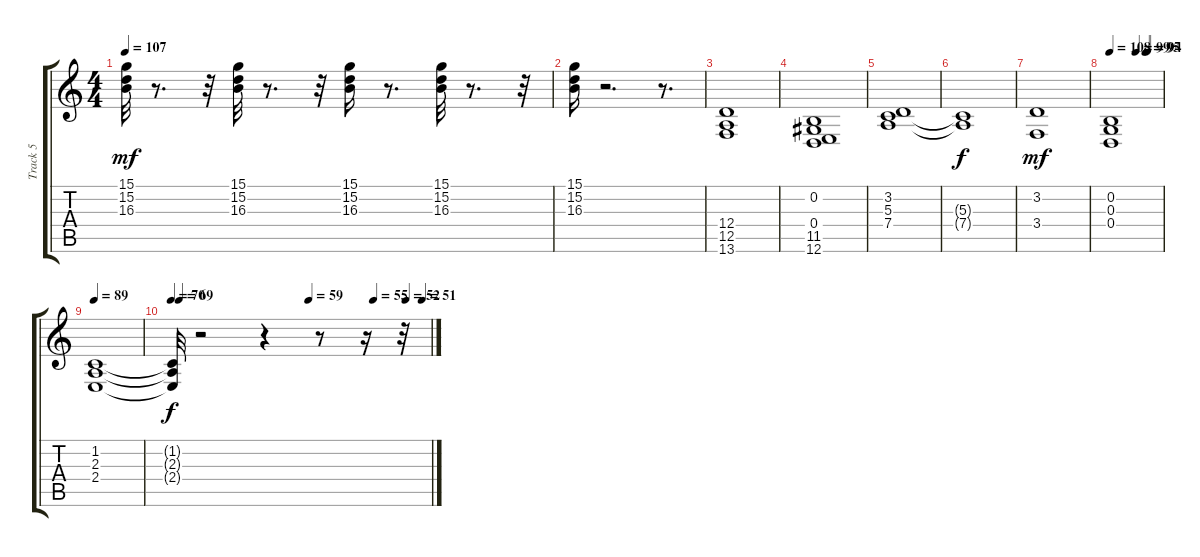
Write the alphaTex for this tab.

\track ("Track 5" "Track 5") {instrument stringensemble1}
\staff {score tabs}
\tuning (E4 B3 G3 D3 A2 E2) {hide}
\ts (4 4)
\tempo 107
\clef g2
\ks c
(15.1 15.2 16.3).32{dy mf} r.8{d} r.32 (15.1 15.2 16.3).32 r.8{d} r.32 (15.1 15.2 16.3).16 r.8{d} (15.1 15.2 16.3).32 r.8{d} r.32 |
(15.1 15.2 16.3).16 r.2{d} r.8{d} |
(12.4 12.5 13.6).1 |
(0.2 0.4 11.5 12.6).1 |
(3.2 5.3 7.4).1 |
(5.3{t} 7.4{t}).1{dy f} |
(3.2 3.4).1{dy mf} |
\tempo 108
\tempo (99 0.5)
\tempo (95 0.6875)
\tempo (94 0.71875)
(0.2 0.3 0.4).1 |
\tempo 89
(1.2 2.3 2.4).1 |
\tempo 70
\tempo (69 0.03125)
\tempo (59 0.53125)
\tempo (55 0.78125)
\tempo (52 0.90625)
\tempo (51 0.96875)
(1.2{t} 2.3{t} 2.4{t}).32{dy f} r.2 r.4 r.8 r.16 r.32
